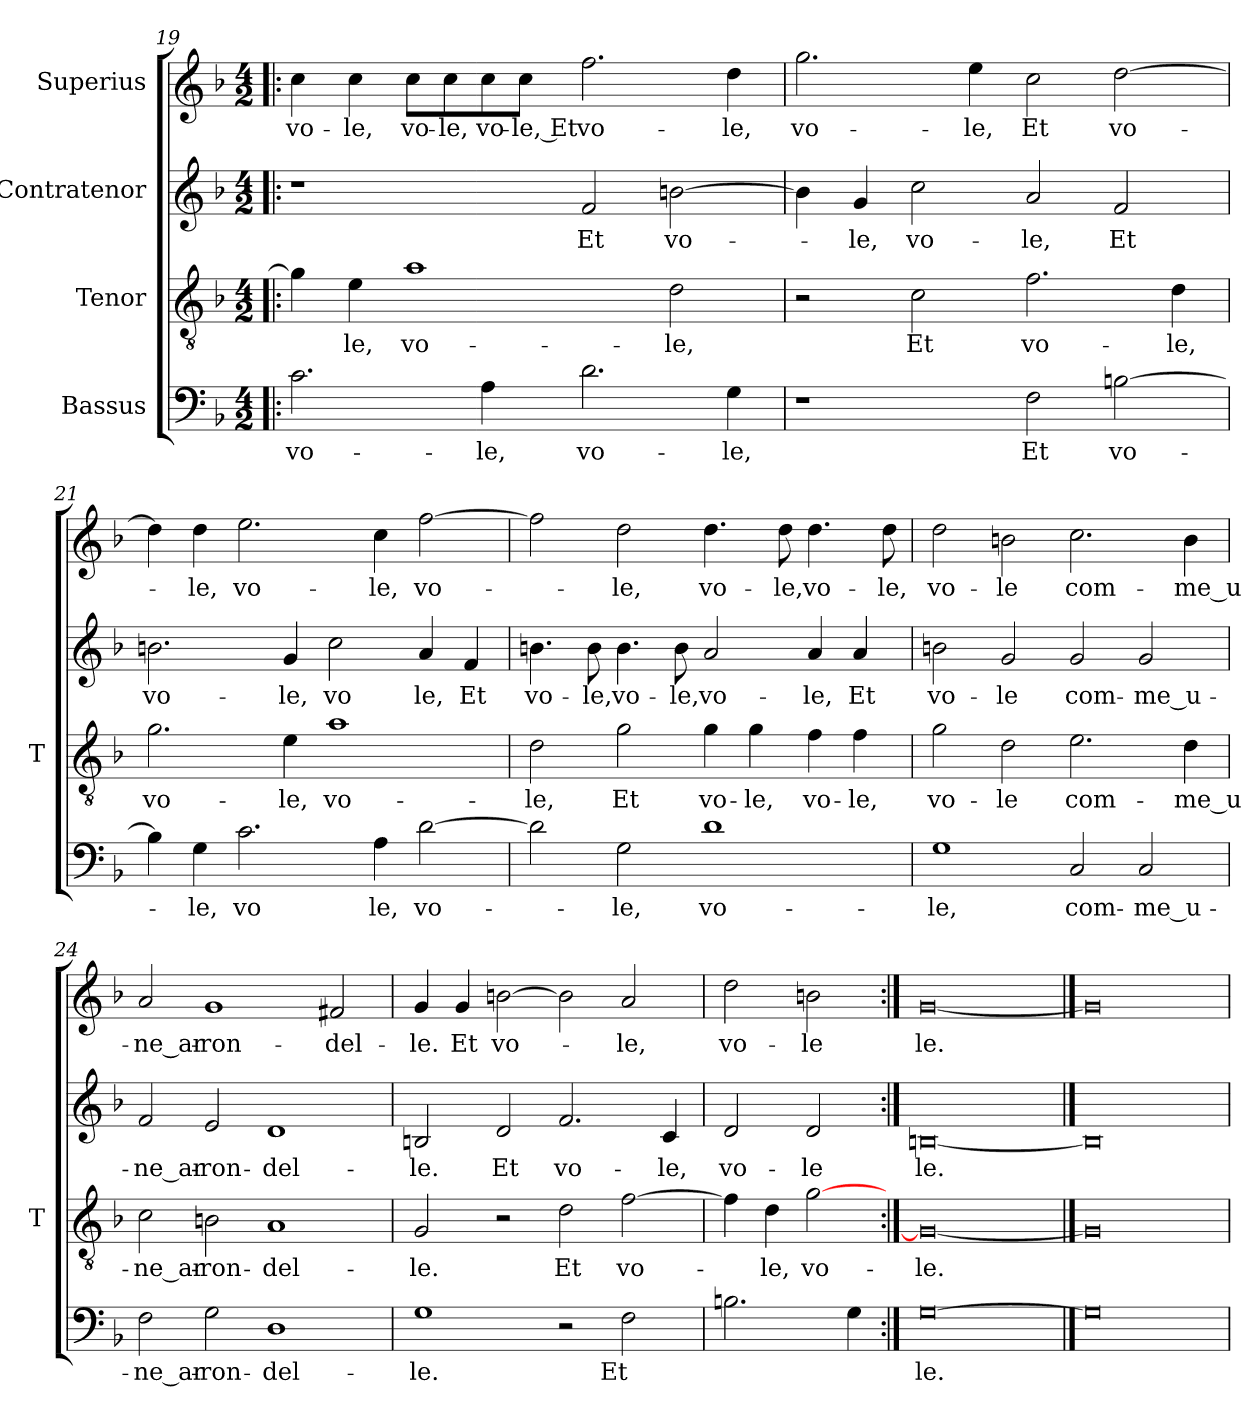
**kern	**text	**kern	**text	**kern	**text	**kern	**text
*part4	*part4	*part3	*part3	*part2	*part2	*part1	*part1
*staff4	*staff4	*staff3	*staff3	*staff2	*staff2	*staff1	*staff1
*I"Bassus	*	*I"Tenor	*	*I"Contratenor	*	*I"Superius	*
*	*	*I'T	*	*	*	*	*
*clefF4	*	*clefGv2	*	*clefG2	*	*clefG2	*
*k[b-]	*	*k[b-]	*	*k[b-]	*	*k[b-]	*
*M4/2	*	*M4/2	*	*M4/2	*	*M4/2	*
=19!|:	=19!|:	=19!|:	=19!|:	=19!|:	=19!|:	=19!|:	=19!|:
2.c	vo-	4g]	.	1r	.	4cc	vo-
.	.	4e	-le,	.	.	4cc	-le,
.	.	1a	vo-	.	.	8cc\L	vo-
.	.	.	.	.	.	8cc\	-le,
4A	-le,	.	.	.	.	8cc\	vo-
.	.	.	.	.	.	8cc\J	-le, Et
2.d	vo-	.	.	2f	-Et	2.ff	vo-
.	.	2d	-le,	[2bn	vo-	.	.
4G	-le,	.	.	.	.	4dd	-le,
=20	=20	=20	=20	=20	=20	=20	=20
1r	.	2r	.	4b]	.	2.gg	vo-
.	.	.	.	4g	-le,	.	.
.	.	2c	-Et	2cc	vo-	.	.
.	.	.	.	.	.	4ee	-le,
2F	-Et	2.f	vo-	2a	-le,	2cc	-Et
[2Bn	vo-	.	.	2f	-Et	[2dd	vo-
.	.	4d	-le,	.	.	.	.
=21	=21	=21	=21	=21	=21	=21	=21
4B]	.	2.g	vo-	2.bn	vo-	4dd]	.
4G	-le,	.	.	.	.	4dd	-le,
2.c	-vo	.	.	.	.	2.ee	vo-
.	.	4e	-le,	4g	-le,	.	.
.	.	1a	vo-	2cc	-vo	.	.
4A	-le,	.	.	.	.	4cc	-le,
[2d	vo-	.	.	4a	-le,	[2ff	vo-
.	.	.	.	4f	-Et	.	.
=22	=22	=22	=22	=22	=22	=22	=22
2d]	.	2d	-le,	4.bn	vo-	2ff]	.
.	.	.	.	8b	-le,	.	.
2G	-le,	2g	-Et	4.b	vo-	2dd	-le,
.	.	.	.	8b	-le,	.	.
1d	vo-	4g	vo-	2a	vo-	4.dd	vo-
.	.	4g	-le,	.	.	.	.
.	.	.	.	.	.	8dd	-le,
.	.	4f	vo-	4a	-le,	4.dd	vo-
.	.	4f	-le,	4a	-Et	.	.
.	.	.	.	.	.	8dd	-le,
=23	=23	=23	=23	=23	=23	=23	=23
1G	-le,	2g	vo-	2bn	vo-	2dd	vo-
.	.	2d	-le	2g	-le	2b	-le
2C	com-	2.e	com-	2g	com-	2.cc	com-
2C	me_u-	.	.	2g	me_u-	.	.
.	.	4d	me_u-	.	.	4b	me_u-
=24	=24	=24	=24	=24	=24	=24	=24
2F	ne_ar-	2c	ne_ar-	2f	ne_ar-	2a	ne_ar-
2G	ron-	2Bn	ron-	2e	ron-	1g	ron-
1D	del-	1A	del-	1d	del-	.	.
.	.	.	.	.	.	2f#X	del-
=25	=25	=25	=25	=25	=25	=25	=25
1G	-le.	2G	-le.	2Bn	-le.	4g	-le.
.	.	.	.	.	.	4g	-Et
.	.	2r	.	2d	-Et	[2b	vo-
2r	.	2d	-Et	2.f	vo-	2b]	.
2F	-Et	[2f	vo-	.	.	2a	-le,
.	.	.	.	4c	-le,	.	.
=26	=26	=26	=26	=26	=26	=26	=26
2.Bn	.	4f]	.	2d	vo-	2dd	vo-
.	.	4d	-le,	.	.	.	.
.	.	[2g	vo-	2d	-le	2b	-le
4G	.	.	.	.	.	.	.
=27:|!	=27:|!	=27:|!	=27:|!	=27:|!	=27:|!	=27:|!	=27:|!
[0G	-le.	0G_	-le.	[0Bn	-le.	[0g	-le.
==28	==28	==28	==28	==28	==28	==28	==28
0G]	.	0G]	.	0B]	.	0g]	.
=	=	=	=	=	=	=	=
*-	*-	*-	*-	*-	*-	*-	*-
